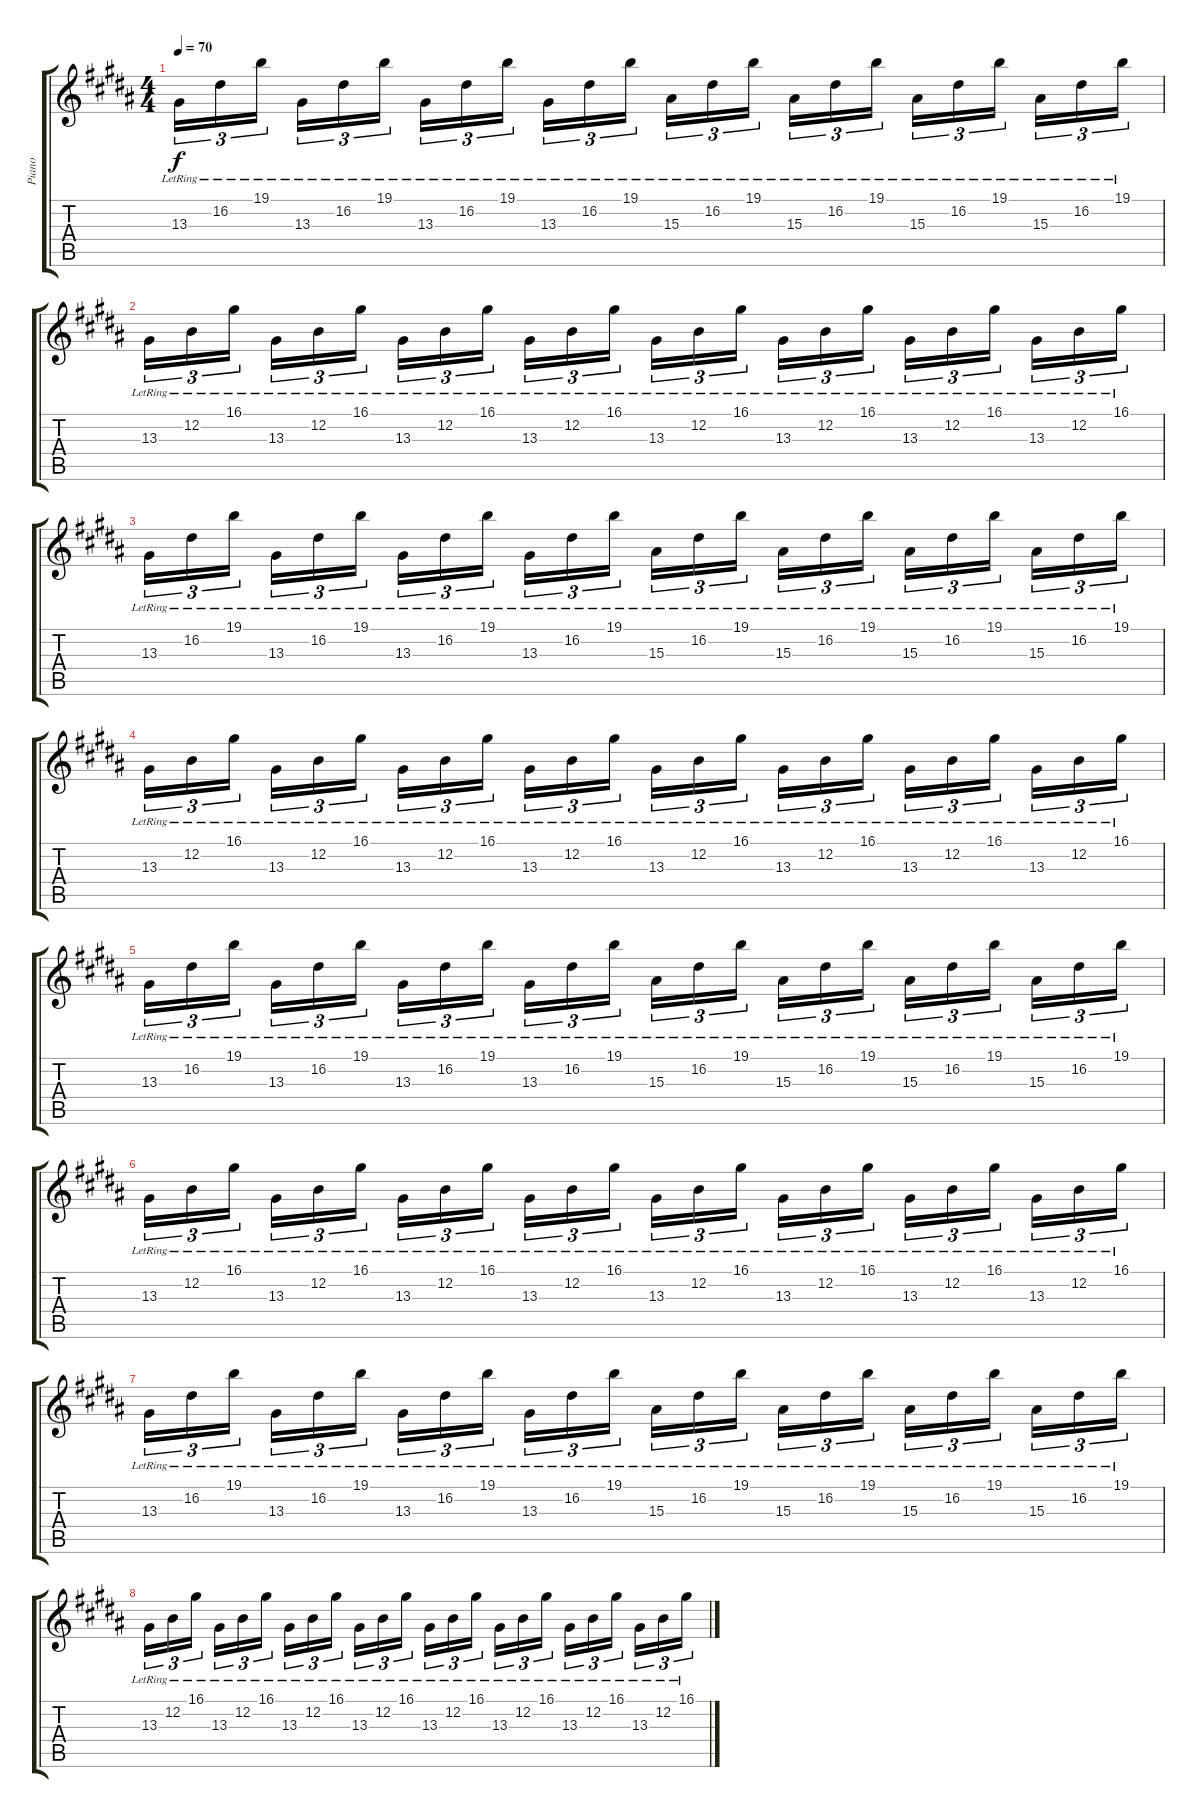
\track ("Piano" "Piano") {instrument acousticgrandpiano}
\staff {score tabs}
\tuning (E4 B3 G3 D3 A2 E2) {hide}
\ts (4 4)
\tempo 70
\clef g2
\ks g#minor
13.3{lr}.16{tu (3 2) dy f} 16.2{lr}.16{tu (3 2)} 19.1{lr}.16{tu (3 2) beam splitsecondary} 13.3{lr}.16{tu (3 2)} 16.2{lr}.16{tu (3 2)} 19.1{lr}.16{tu (3 2)} 13.3{lr}.16{tu (3 2)} 16.2{lr}.16{tu (3 2)} 19.1{lr}.16{tu (3 2) beam splitsecondary} 13.3{lr}.16{tu (3 2)} 16.2{lr}.16{tu (3 2)} 19.1{lr}.16{tu (3 2)} 15.3{lr}.16{tu (3 2)} 16.2{lr}.16{tu (3 2)} 19.1{lr}.16{tu (3 2) beam splitsecondary} 15.3{lr}.16{tu (3 2)} 16.2{lr}.16{tu (3 2)} 19.1{lr}.16{tu (3 2)} 15.3{lr}.16{tu (3 2)} 16.2{lr}.16{tu (3 2)} 19.1{lr}.16{tu (3 2) beam splitsecondary} 15.3{lr}.16{tu (3 2)} 16.2{lr}.16{tu (3 2)} 19.1{lr}.16{tu (3 2)} |
13.3{lr}.16{tu (3 2)} 12.2{lr}.16{tu (3 2)} 16.1{lr}.16{tu (3 2) beam splitsecondary} 13.3{lr}.16{tu (3 2)} 12.2{lr}.16{tu (3 2)} 16.1{lr}.16{tu (3 2)} 13.3{lr}.16{tu (3 2)} 12.2{lr}.16{tu (3 2)} 16.1{lr}.16{tu (3 2) beam splitsecondary} 13.3{lr}.16{tu (3 2)} 12.2{lr}.16{tu (3 2)} 16.1{lr}.16{tu (3 2)} 13.3{lr}.16{tu (3 2)} 12.2{lr}.16{tu (3 2)} 16.1{lr}.16{tu (3 2) beam splitsecondary} 13.3{lr}.16{tu (3 2)} 12.2{lr}.16{tu (3 2)} 16.1{lr}.16{tu (3 2)} 13.3{lr}.16{tu (3 2)} 12.2{lr}.16{tu (3 2)} 16.1{lr}.16{tu (3 2) beam splitsecondary} 13.3{lr}.16{tu (3 2)} 12.2{lr}.16{tu (3 2)} 16.1{lr}.16{tu (3 2)} |
13.3{lr}.16{tu (3 2)} 16.2{lr}.16{tu (3 2)} 19.1{lr}.16{tu (3 2) beam splitsecondary} 13.3{lr}.16{tu (3 2)} 16.2{lr}.16{tu (3 2)} 19.1{lr}.16{tu (3 2)} 13.3{lr}.16{tu (3 2)} 16.2{lr}.16{tu (3 2)} 19.1{lr}.16{tu (3 2) beam splitsecondary} 13.3{lr}.16{tu (3 2)} 16.2{lr}.16{tu (3 2)} 19.1{lr}.16{tu (3 2)} 15.3{lr}.16{tu (3 2)} 16.2{lr}.16{tu (3 2)} 19.1{lr}.16{tu (3 2) beam splitsecondary} 15.3{lr}.16{tu (3 2)} 16.2{lr}.16{tu (3 2)} 19.1{lr}.16{tu (3 2)} 15.3{lr}.16{tu (3 2)} 16.2{lr}.16{tu (3 2)} 19.1{lr}.16{tu (3 2) beam splitsecondary} 15.3{lr}.16{tu (3 2)} 16.2{lr}.16{tu (3 2)} 19.1{lr}.16{tu (3 2)} |
13.3{lr}.16{tu (3 2)} 12.2{lr}.16{tu (3 2)} 16.1{lr}.16{tu (3 2) beam splitsecondary} 13.3{lr}.16{tu (3 2)} 12.2{lr}.16{tu (3 2)} 16.1{lr}.16{tu (3 2)} 13.3{lr}.16{tu (3 2)} 12.2{lr}.16{tu (3 2)} 16.1{lr}.16{tu (3 2) beam splitsecondary} 13.3{lr}.16{tu (3 2)} 12.2{lr}.16{tu (3 2)} 16.1{lr}.16{tu (3 2)} 13.3{lr}.16{tu (3 2)} 12.2{lr}.16{tu (3 2)} 16.1{lr}.16{tu (3 2) beam splitsecondary} 13.3{lr}.16{tu (3 2)} 12.2{lr}.16{tu (3 2)} 16.1{lr}.16{tu (3 2)} 13.3{lr}.16{tu (3 2)} 12.2{lr}.16{tu (3 2)} 16.1{lr}.16{tu (3 2) beam splitsecondary} 13.3{lr}.16{tu (3 2)} 12.2{lr}.16{tu (3 2)} 16.1{lr}.16{tu (3 2)} |
13.3{lr}.16{tu (3 2)} 16.2{lr}.16{tu (3 2)} 19.1{lr}.16{tu (3 2) beam splitsecondary} 13.3{lr}.16{tu (3 2)} 16.2{lr}.16{tu (3 2)} 19.1{lr}.16{tu (3 2)} 13.3{lr}.16{tu (3 2)} 16.2{lr}.16{tu (3 2)} 19.1{lr}.16{tu (3 2) beam splitsecondary} 13.3{lr}.16{tu (3 2)} 16.2{lr}.16{tu (3 2)} 19.1{lr}.16{tu (3 2)} 15.3{lr}.16{tu (3 2)} 16.2{lr}.16{tu (3 2)} 19.1{lr}.16{tu (3 2) beam splitsecondary} 15.3{lr}.16{tu (3 2)} 16.2{lr}.16{tu (3 2)} 19.1{lr}.16{tu (3 2)} 15.3{lr}.16{tu (3 2)} 16.2{lr}.16{tu (3 2)} 19.1{lr}.16{tu (3 2) beam splitsecondary} 15.3{lr}.16{tu (3 2)} 16.2{lr}.16{tu (3 2)} 19.1{lr}.16{tu (3 2)} |
13.3{lr}.16{tu (3 2)} 12.2{lr}.16{tu (3 2)} 16.1{lr}.16{tu (3 2) beam splitsecondary} 13.3{lr}.16{tu (3 2)} 12.2{lr}.16{tu (3 2)} 16.1{lr}.16{tu (3 2)} 13.3{lr}.16{tu (3 2)} 12.2{lr}.16{tu (3 2)} 16.1{lr}.16{tu (3 2) beam splitsecondary} 13.3{lr}.16{tu (3 2)} 12.2{lr}.16{tu (3 2)} 16.1{lr}.16{tu (3 2)} 13.3{lr}.16{tu (3 2)} 12.2{lr}.16{tu (3 2)} 16.1{lr}.16{tu (3 2) beam splitsecondary} 13.3{lr}.16{tu (3 2)} 12.2{lr}.16{tu (3 2)} 16.1{lr}.16{tu (3 2)} 13.3{lr}.16{tu (3 2)} 12.2{lr}.16{tu (3 2)} 16.1{lr}.16{tu (3 2) beam splitsecondary} 13.3{lr}.16{tu (3 2)} 12.2{lr}.16{tu (3 2)} 16.1{lr}.16{tu (3 2)} |
13.3{lr}.16{tu (3 2)} 16.2{lr}.16{tu (3 2)} 19.1{lr}.16{tu (3 2) beam splitsecondary} 13.3{lr}.16{tu (3 2)} 16.2{lr}.16{tu (3 2)} 19.1{lr}.16{tu (3 2)} 13.3{lr}.16{tu (3 2)} 16.2{lr}.16{tu (3 2)} 19.1{lr}.16{tu (3 2) beam splitsecondary} 13.3{lr}.16{tu (3 2)} 16.2{lr}.16{tu (3 2)} 19.1{lr}.16{tu (3 2)} 15.3{lr}.16{tu (3 2)} 16.2{lr}.16{tu (3 2)} 19.1{lr}.16{tu (3 2) beam splitsecondary} 15.3{lr}.16{tu (3 2)} 16.2{lr}.16{tu (3 2)} 19.1{lr}.16{tu (3 2)} 15.3{lr}.16{tu (3 2)} 16.2{lr}.16{tu (3 2)} 19.1{lr}.16{tu (3 2) beam splitsecondary} 15.3{lr}.16{tu (3 2)} 16.2{lr}.16{tu (3 2)} 19.1{lr}.16{tu (3 2)} |
13.3{lr}.16{tu (3 2)} 12.2{lr}.16{tu (3 2)} 16.1{lr}.16{tu (3 2) beam splitsecondary} 13.3{lr}.16{tu (3 2)} 12.2{lr}.16{tu (3 2)} 16.1{lr}.16{tu (3 2)} 13.3{lr}.16{tu (3 2)} 12.2{lr}.16{tu (3 2)} 16.1{lr}.16{tu (3 2) beam splitsecondary} 13.3{lr}.16{tu (3 2)} 12.2{lr}.16{tu (3 2)} 16.1{lr}.16{tu (3 2)} 13.3{lr}.16{tu (3 2)} 12.2{lr}.16{tu (3 2)} 16.1{lr}.16{tu (3 2) beam splitsecondary} 13.3{lr}.16{tu (3 2)} 12.2{lr}.16{tu (3 2)} 16.1{lr}.16{tu (3 2)} 13.3{lr}.16{tu (3 2)} 12.2{lr}.16{tu (3 2)} 16.1{lr}.16{tu (3 2) beam splitsecondary} 13.3{lr}.16{tu (3 2)} 12.2{lr}.16{tu (3 2)} 16.1{lr}.16{tu (3 2)}
